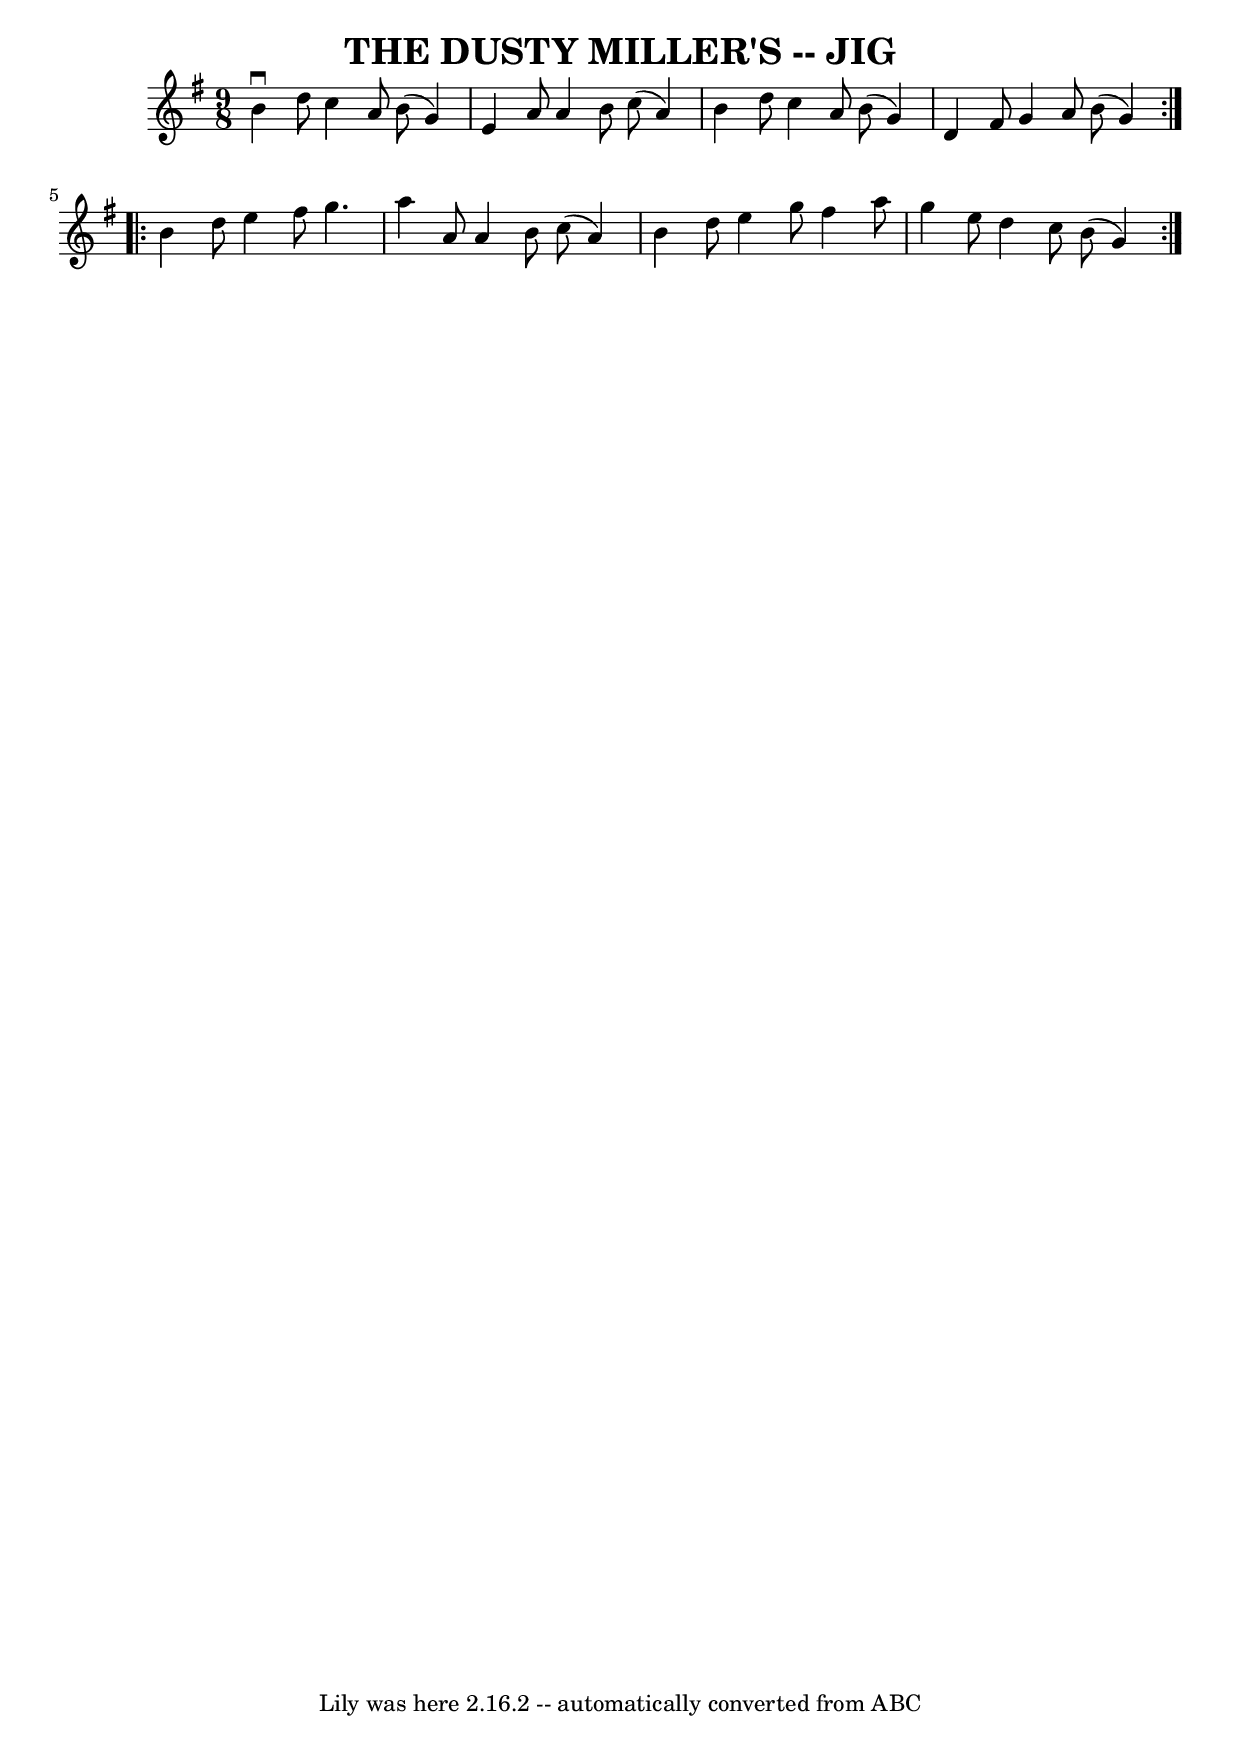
\version "2.7.40"
\header {
	book = "Ryan's Mammoth Collection of Fiddle Tunes"
	crossRefNumber = "1"
	footnotes = ""
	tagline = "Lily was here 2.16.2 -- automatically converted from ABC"
	title = "THE DUSTY MILLER'S -- JIG"
}
voicedefault =  {
\set Score.defaultBarType = "empty"

\repeat volta 2 {
\time 9/8 \key g \major b'4^\downbow d''8 c''4 a'8 b'8 (g'4  
-)   |
 e'4 a'8 a'4 b'8 c''8 (a'4)   |
 b'4   
 d''8 c''4 a'8 b'8 (g'4)   |
 d'4 fis'8 g'4 a'8 
 b'8 (g'4)   }     \repeat volta 2 { b'4 d''8 e''4 fis''8    
g''4.    |
 a''4 a'8 a'4 b'8 c''8 (a'4)   |
   
b'4 d''8 e''4 g''8 fis''4 a''8    |
 g''4 e''8    
d''4 c''8 b'8 (g'4)   }   
}

\score{
    <<

	\context Staff="default"
	{
	    \voicedefault 
	}

    >>
	\layout {
	}
	\midi {}
}
